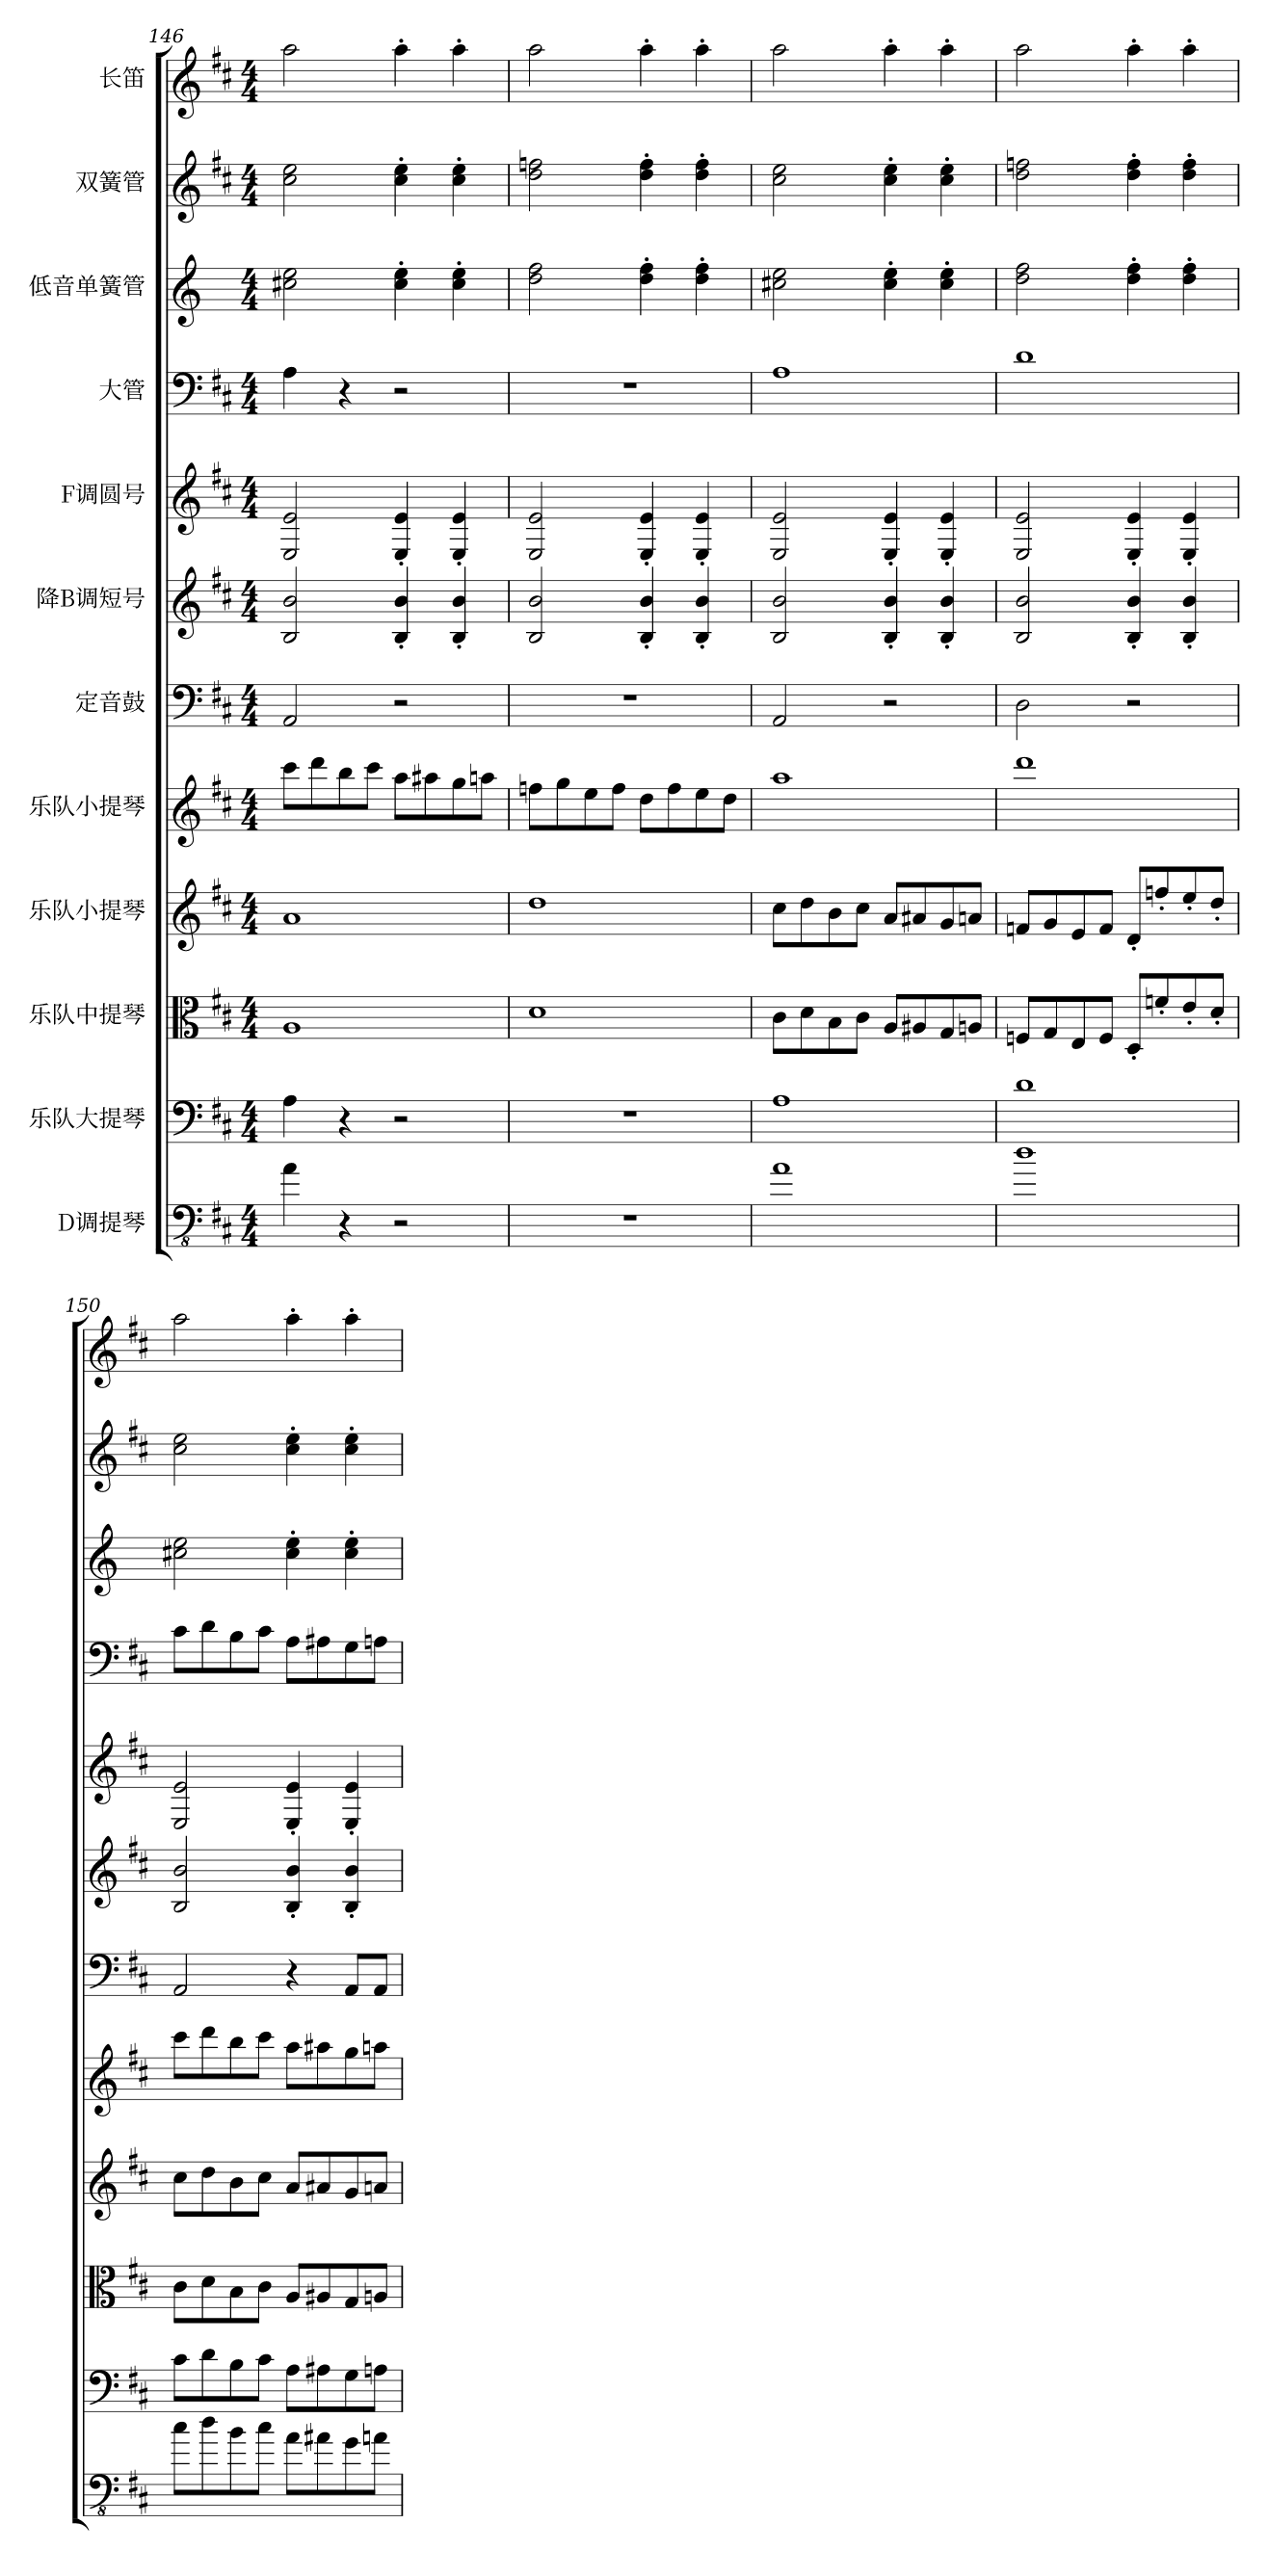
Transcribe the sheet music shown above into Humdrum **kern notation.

**kern	**kern	**kern	**kern	**kern	**kern	**kern	**kern	**kern	**kern	**kern	**kern
*part12	*part11	*part10	*part9	*part8	*part7	*part6	*part5	*part4	*part3	*part2	*part1
*staff12	*staff11	*staff10	*staff9	*staff8	*staff7	*staff6	*staff5	*staff4	*staff3	*staff2	*staff1
*I"D调提琴	*I"乐队大提琴	*I"乐队中提琴	*I"乐队小提琴	*I"乐队小提琴	*I"定音鼓	*I"降B调短号	*I"F调圆号	*I"大管	*I"低音单簧管	*I"双簧管	*I"长笛
!!LO:PB:g=z
*clefFv4	*clefF4	*clefC3	*clefG2	*clefG2	*clefF4	*clefG2	*clefG2	*clefF4	*clefG2	*clefG2	*clefG2
*ITrd7c12	*	*	*	*	*	*ITrd1c2	*ITrd4c7	*	*ITrd8c14	*	*
*k[f#c#]	*k[f#c#]	*k[f#c#]	*k[f#c#]	*k[f#c#]	*k[f#c#]	*k[]	*k[f#]	*k[f#c#]	*k[]	*k[f#c#]	*k[f#c#]
*M4/4	*M4/4	*M4/4	*M4/4	*M4/4	*M4/4	*M4/4	*M4/4	*M4/4	*M4/4	*M4/4	*M4/4
=146	=146	=146	=146	=146	=146	=146	=146	=146	=146	=146	=146
4AA\	4A\	1A	1a	8ccc#\L	2AA/	2A/ 2a/	2AA/ 2A/	4A\	2c#X\ 2e\	2cc#\ 2ee\	2aa\
.	.	.	.	8ddd\	.	.	.	.	.	.	.
4r	4r	.	.	8bb\	.	.	.	4r	.	.	.
.	.	.	.	8ccc#\J	.	.	.	.	.	.	.
2r	2r	.	.	8aa\L	2r	4A/' 4a/'	4AA/' 4A/'	2r	4c#\' 4e\'	4cc#\' 4ee\'	4aa'\
.	.	.	.	8aa#X\	.	.	.	.	.	.	.
.	.	.	.	8gg\	.	4A/' 4a/'	4AA/' 4A/'	.	4c#\' 4e\'	4cc#\' 4ee\'	4aa'\
.	.	.	.	8aan\J	.	.	.	.	.	.	.
=147	=147	=147	=147	=147	=147	=147	=147	=147	=147	=147	=147
1r	1r	1d	1dd	8ffn\L	1r	2A/ 2a/	2AA/ 2A/	1r	2d\ 2f\	2dd\ 2ffn\	2aa\
.	.	.	.	8gg\	.	.	.	.	.	.	.
.	.	.	.	8ee\	.	.	.	.	.	.	.
.	.	.	.	8ff\J	.	.	.	.	.	.	.
.	.	.	.	8dd\L	.	4A/' 4a/'	4AA/' 4A/'	.	4d\' 4f\'	4dd\' 4ff\'	4aa'\
.	.	.	.	8ff\	.	.	.	.	.	.	.
.	.	.	.	8ee\	.	4A/' 4a/'	4AA/' 4A/'	.	4d\' 4f\'	4dd\' 4ff\'	4aa'\
.	.	.	.	8dd\J	.	.	.	.	.	.	.
=148	=148	=148	=148	=148	=148	=148	=148	=148	=148	=148	=148
1AA	1A	8c#\L	8cc#\L	1aa	2AA/	2A/ 2a/	2AA/ 2A/	1A	2c#X\ 2e\	2cc#\ 2ee\	2aa\
.	.	8d\	8dd\	.	.	.	.	.	.	.	.
.	.	8B\	8b\	.	.	.	.	.	.	.	.
.	.	8c#\J	8cc#\J	.	.	.	.	.	.	.	.
.	.	8A/L	8a/L	.	2r	4A/' 4a/'	4AA/' 4A/'	.	4c#\' 4e\'	4cc#\' 4ee\'	4aa'\
.	.	8A#X/	8a#X/	.	.	.	.	.	.	.	.
.	.	8G/	8g/	.	.	4A/' 4a/'	4AA/' 4A/'	.	4c#\' 4e\'	4cc#\' 4ee\'	4aa'\
.	.	8An/J	8an/J	.	.	.	.	.	.	.	.
=149	=149	=149	=149	=149	=149	=149	=149	=149	=149	=149	=149
1D	1d	8Fn/L	8fn/L	1ddd	2D\	2A/ 2a/	2AA/ 2A/	1d	2d\ 2f\	2dd\ 2ffn\	2aa\
.	.	8G/	8g/	.	.	.	.	.	.	.	.
.	.	8E/	8e/	.	.	.	.	.	.	.	.
.	.	8F/J	8f/J	.	.	.	.	.	.	.	.
.	.	8D'/L	8d'/L	.	2r	4A/' 4a/'	4AA/' 4A/'	.	4d\' 4f\'	4dd\' 4ff\'	4aa'\
.	.	8fn'/	8ffn'/	.	.	.	.	.	.	.	.
.	.	8e'/	8ee'/	.	.	4A/' 4a/'	4AA/' 4A/'	.	4d\' 4f\'	4dd\' 4ff\'	4aa'\
.	.	8d'/J	8dd'/J	.	.	.	.	.	.	.	.
!!LO:PB:g=z
=150	=150	=150	=150	=150	=150	=150	=150	=150	=150	=150	=150
8C#\L	8c#\L	8c#\L	8cc#\L	8ccc#\L	2AA/	2A/ 2a/	2AA/ 2A/	8c#\L	2c#X\ 2e\	2cc#\ 2ee\	2aa\
8D\	8d\	8d\	8dd\	8ddd\	.	.	.	8d\	.	.	.
8BB\	8B\	8B\	8b\	8bb\	.	.	.	8B\	.	.	.
8C#\J	8c#\J	8c#\J	8cc#\J	8ccc#\J	.	.	.	8c#\J	.	.	.
8AA\L	8A\L	8A/L	8a/L	8aa\L	4r	4A/' 4a/'	4AA/' 4A/'	8A\L	4c#\' 4e\'	4cc#\' 4ee\'	4aa'\
8AA#X\	8A#X\	8A#X/	8a#X/	8aa#X\	.	.	.	8A#X\	.	.	.
8GG\	8G\	8G/	8g/	8gg\	8AA/L	4A/' 4a/'	4AA/' 4A/'	8G\	4c#\' 4e\'	4cc#\' 4ee\'	4aa'\
8AAn\J	8An\J	8An/J	8an/J	8aan\J	8AA/J	.	.	8An\J	.	.	.
=	=	=	=	=	=	=	=	=	=	=	=
*-	*-	*-	*-	*-	*-	*-	*-	*-	*-	*-	*-
